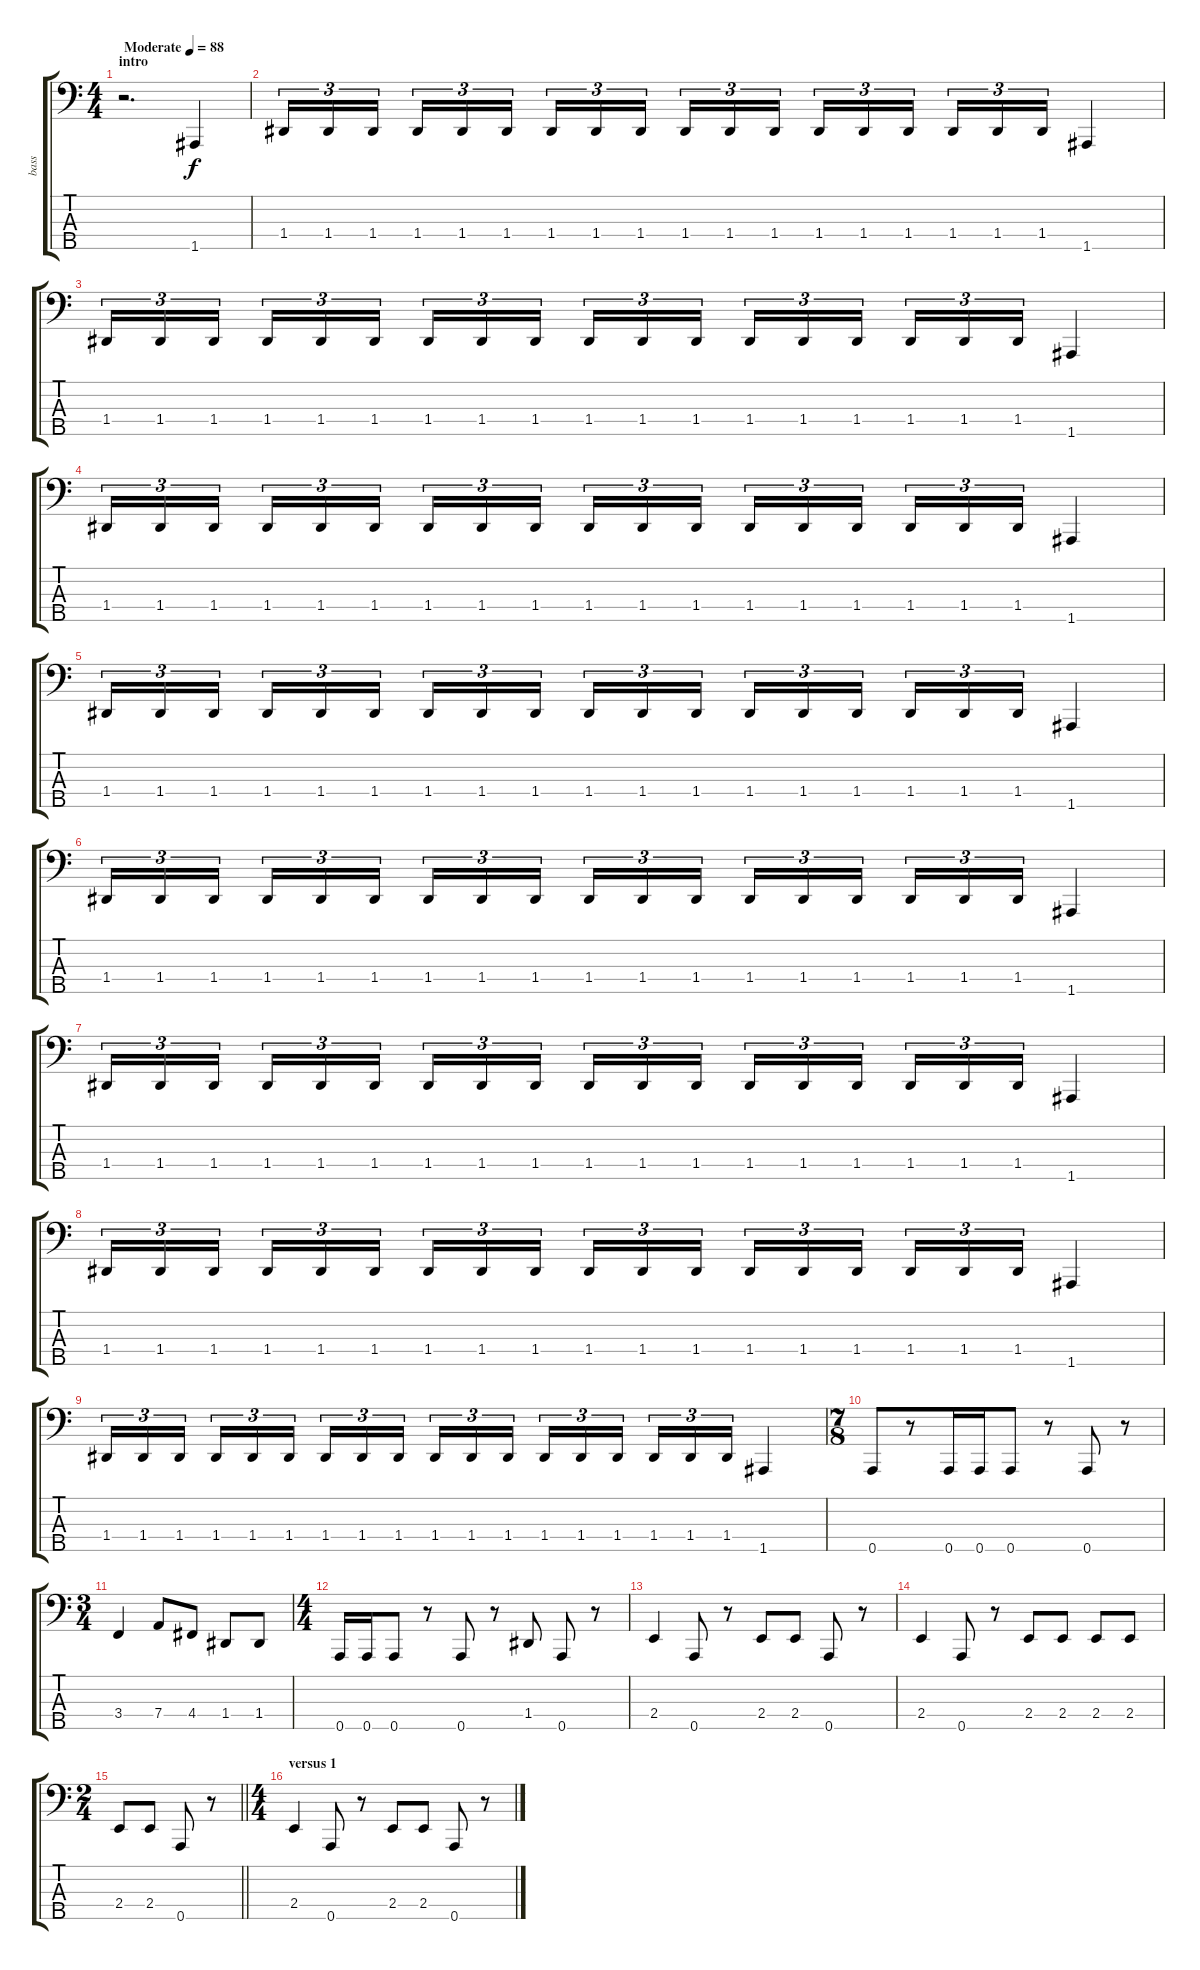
\track ("bass" "bass") {instrument electricbasspick}
\staff {score tabs}
\tuning (G2 D2 A1 D1 A0) {hide}
\ts (4 4)
\section ("" "intro")
\tempo (88 "Moderate")
\clef f4
\ks c
r.2{d dy f instrument electricbasspick} 1.5.4 |
1.4.16{tu (3 2)} 1.4.16{tu (3 2)} 1.4.16{tu (3 2) beam splitsecondary} 1.4.16{tu (3 2)} 1.4.16{tu (3 2)} 1.4.16{tu (3 2)} 1.4.16{tu (3 2)} 1.4.16{tu (3 2)} 1.4.16{tu (3 2) beam splitsecondary} 1.4.16{tu (3 2)} 1.4.16{tu (3 2)} 1.4.16{tu (3 2)} 1.4.16{tu (3 2)} 1.4.16{tu (3 2)} 1.4.16{tu (3 2) beam splitsecondary} 1.4.16{tu (3 2)} 1.4.16{tu (3 2)} 1.4.16{tu (3 2)} 1.5.4 |
1.4.16{tu (3 2)} 1.4.16{tu (3 2)} 1.4.16{tu (3 2) beam splitsecondary} 1.4.16{tu (3 2)} 1.4.16{tu (3 2)} 1.4.16{tu (3 2)} 1.4.16{tu (3 2)} 1.4.16{tu (3 2)} 1.4.16{tu (3 2) beam splitsecondary} 1.4.16{tu (3 2)} 1.4.16{tu (3 2)} 1.4.16{tu (3 2)} 1.4.16{tu (3 2)} 1.4.16{tu (3 2)} 1.4.16{tu (3 2) beam splitsecondary} 1.4.16{tu (3 2)} 1.4.16{tu (3 2)} 1.4.16{tu (3 2)} 1.5.4 |
1.4.16{tu (3 2)} 1.4.16{tu (3 2)} 1.4.16{tu (3 2) beam splitsecondary} 1.4.16{tu (3 2)} 1.4.16{tu (3 2)} 1.4.16{tu (3 2)} 1.4.16{tu (3 2)} 1.4.16{tu (3 2)} 1.4.16{tu (3 2) beam splitsecondary} 1.4.16{tu (3 2)} 1.4.16{tu (3 2)} 1.4.16{tu (3 2)} 1.4.16{tu (3 2)} 1.4.16{tu (3 2)} 1.4.16{tu (3 2) beam splitsecondary} 1.4.16{tu (3 2)} 1.4.16{tu (3 2)} 1.4.16{tu (3 2)} 1.5.4 |
1.4.16{tu (3 2)} 1.4.16{tu (3 2)} 1.4.16{tu (3 2) beam splitsecondary} 1.4.16{tu (3 2)} 1.4.16{tu (3 2)} 1.4.16{tu (3 2)} 1.4.16{tu (3 2)} 1.4.16{tu (3 2)} 1.4.16{tu (3 2) beam splitsecondary} 1.4.16{tu (3 2)} 1.4.16{tu (3 2)} 1.4.16{tu (3 2)} 1.4.16{tu (3 2)} 1.4.16{tu (3 2)} 1.4.16{tu (3 2) beam splitsecondary} 1.4.16{tu (3 2)} 1.4.16{tu (3 2)} 1.4.16{tu (3 2)} 1.5.4 |
1.4.16{tu (3 2)} 1.4.16{tu (3 2)} 1.4.16{tu (3 2) beam splitsecondary} 1.4.16{tu (3 2)} 1.4.16{tu (3 2)} 1.4.16{tu (3 2)} 1.4.16{tu (3 2)} 1.4.16{tu (3 2)} 1.4.16{tu (3 2) beam splitsecondary} 1.4.16{tu (3 2)} 1.4.16{tu (3 2)} 1.4.16{tu (3 2)} 1.4.16{tu (3 2)} 1.4.16{tu (3 2)} 1.4.16{tu (3 2) beam splitsecondary} 1.4.16{tu (3 2)} 1.4.16{tu (3 2)} 1.4.16{tu (3 2)} 1.5.4 |
1.4.16{tu (3 2)} 1.4.16{tu (3 2)} 1.4.16{tu (3 2) beam splitsecondary} 1.4.16{tu (3 2)} 1.4.16{tu (3 2)} 1.4.16{tu (3 2)} 1.4.16{tu (3 2)} 1.4.16{tu (3 2)} 1.4.16{tu (3 2) beam splitsecondary} 1.4.16{tu (3 2)} 1.4.16{tu (3 2)} 1.4.16{tu (3 2)} 1.4.16{tu (3 2)} 1.4.16{tu (3 2)} 1.4.16{tu (3 2) beam splitsecondary} 1.4.16{tu (3 2)} 1.4.16{tu (3 2)} 1.4.16{tu (3 2)} 1.5.4 |
1.4.16{tu (3 2)} 1.4.16{tu (3 2)} 1.4.16{tu (3 2) beam splitsecondary} 1.4.16{tu (3 2)} 1.4.16{tu (3 2)} 1.4.16{tu (3 2)} 1.4.16{tu (3 2)} 1.4.16{tu (3 2)} 1.4.16{tu (3 2) beam splitsecondary} 1.4.16{tu (3 2)} 1.4.16{tu (3 2)} 1.4.16{tu (3 2)} 1.4.16{tu (3 2)} 1.4.16{tu (3 2)} 1.4.16{tu (3 2) beam splitsecondary} 1.4.16{tu (3 2)} 1.4.16{tu (3 2)} 1.4.16{tu (3 2)} 1.5.4 |
1.4.16{tu (3 2)} 1.4.16{tu (3 2)} 1.4.16{tu (3 2) beam splitsecondary} 1.4.16{tu (3 2)} 1.4.16{tu (3 2)} 1.4.16{tu (3 2)} 1.4.16{tu (3 2)} 1.4.16{tu (3 2)} 1.4.16{tu (3 2) beam splitsecondary} 1.4.16{tu (3 2)} 1.4.16{tu (3 2)} 1.4.16{tu (3 2)} 1.4.16{tu (3 2)} 1.4.16{tu (3 2)} 1.4.16{tu (3 2) beam splitsecondary} 1.4.16{tu (3 2)} 1.4.16{tu (3 2)} 1.4.16{tu (3 2)} 1.5.4 |
\ts (7 8)
0.5.8 r.8 0.5.16 0.5.16 0.5.8 r.8 0.5.8 r.8 |
\ts (3 4)
3.4.4 7.4.8 4.4.8 1.4.8 1.4.8 |
\ts (4 4)
0.5.16 0.5.16 0.5.8 r.8 0.5.8 r.8 1.4.8 0.5.8 r.8 |
2.4.4 0.5.8 r.8 2.4.8 2.4.8 0.5.8 r.8 |
2.4.4 0.5.8 r.8 2.4.8 2.4.8 2.4.8 2.4.8 |
\ts (2 4)
\barLineRight lightlight
2.4.8 2.4.8 0.5.8 r.8 |
\ts (4 4)
\section ("" "versus 1")
2.4.4 0.5.8 r.8 2.4.8 2.4.8 0.5.8 r.8
